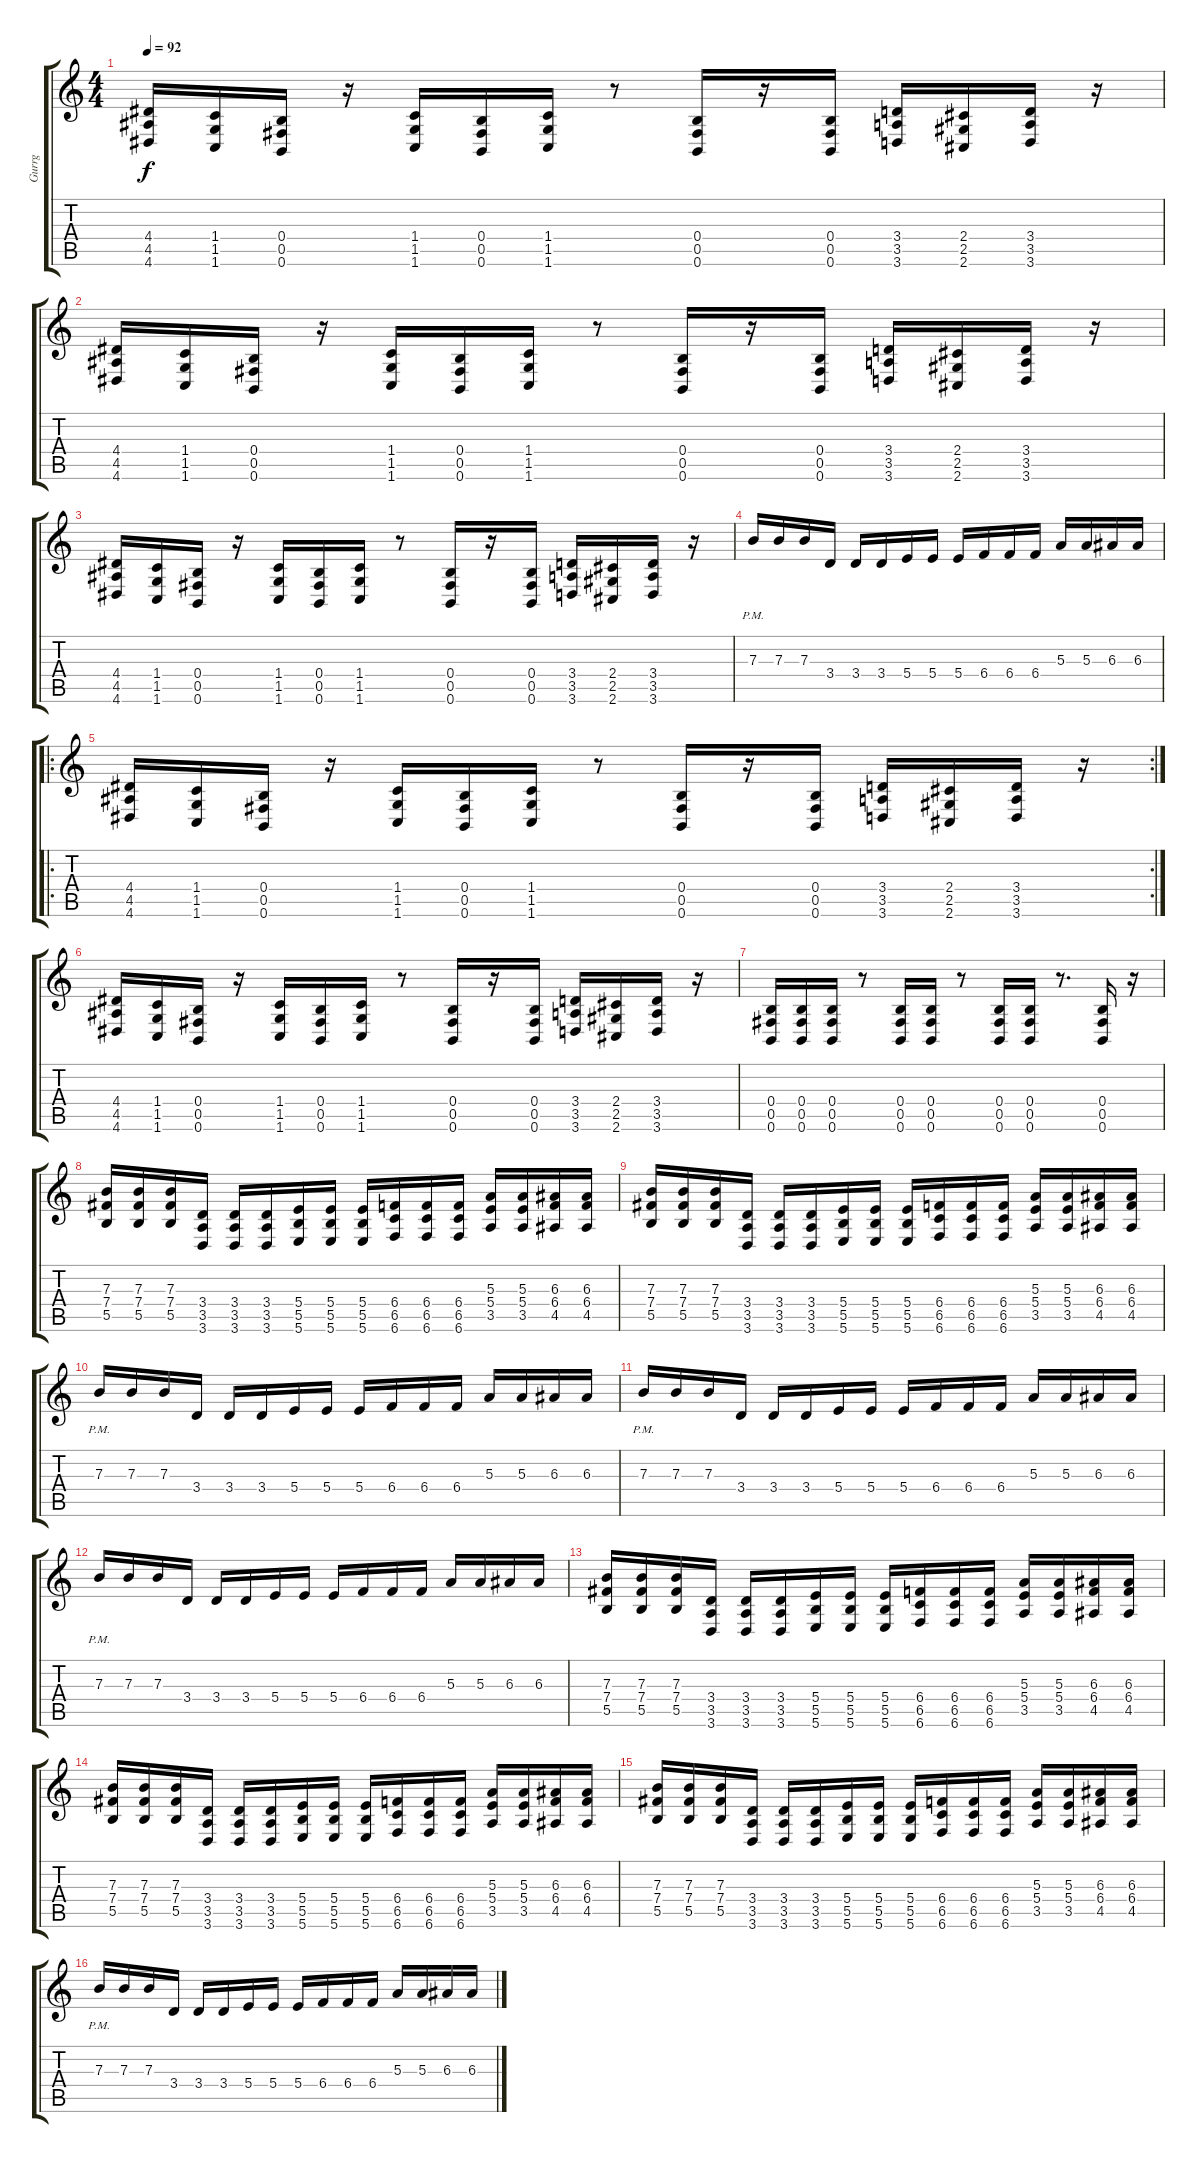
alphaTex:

\track ("Gurrg" "Gurrg") {instrument overdrivenguitar}
\staff {score tabs}
\tuning (Db4 Ab3 E3 B2 Gb2 B1) {hide}
\ts (4 4)
\tempo 92
\clef g2
\ks c
(4.4 4.5 4.6).16{dy f} (1.4 1.5 1.6).16 (0.4 0.5 0.6).16 r.16 (1.4 1.5 1.6).16 (0.4 0.5 0.6).16 (1.4 1.5 1.6).16 r.8 (0.4 0.5 0.6).16 r.16 (0.4 0.5 0.6).16 (3.4 3.5 3.6).16 (2.4 2.5 2.6).16 (3.4 3.5 3.6).16 r.16 |
(4.4 4.5 4.6).16 (1.4 1.5 1.6).16 (0.4 0.5 0.6).16 r.16 (1.4 1.5 1.6).16 (0.4 0.5 0.6).16 (1.4 1.5 1.6).16 r.8 (0.4 0.5 0.6).16 r.16 (0.4 0.5 0.6).16 (3.4 3.5 3.6).16 (2.4 2.5 2.6).16 (3.4 3.5 3.6).16 r.16 |
(4.4 4.5 4.6).16 (1.4 1.5 1.6).16 (0.4 0.5 0.6).16 r.16 (1.4 1.5 1.6).16 (0.4 0.5 0.6).16 (1.4 1.5 1.6).16 r.8 (0.4 0.5 0.6).16 r.16 (0.4 0.5 0.6).16 (3.4 3.5 3.6).16 (2.4 2.5 2.6).16 (3.4 3.5 3.6).16 r.16 |
7.3{pm}.16 7.3.16 7.3.16 3.4.16 3.4.16 3.4.16 5.4.16 5.4.16 5.4.16 6.4.16 6.4.16 6.4.16 5.3.16 5.3.16 6.3.16 6.3.16 |
\ro
\rc 2
(4.4 4.5 4.6).16 (1.4 1.5 1.6).16 (0.4 0.5 0.6).16 r.16 (1.4 1.5 1.6).16 (0.4 0.5 0.6).16 (1.4 1.5 1.6).16 r.8 (0.4 0.5 0.6).16 r.16 (0.4 0.5 0.6).16 (3.4 3.5 3.6).16 (2.4 2.5 2.6).16 (3.4 3.5 3.6).16 r.16 |
(4.4 4.5 4.6).16 (1.4 1.5 1.6).16 (0.4 0.5 0.6).16 r.16 (1.4 1.5 1.6).16 (0.4 0.5 0.6).16 (1.4 1.5 1.6).16 r.8 (0.4 0.5 0.6).16 r.16 (0.4 0.5 0.6).16 (3.4 3.5 3.6).16 (2.4 2.5 2.6).16 (3.4 3.5 3.6).16 r.16 |
(0.4 0.5 0.6).16 (0.4 0.5 0.6).16 (0.4 0.5 0.6).16 r.8 (0.4 0.5 0.6).16 (0.4 0.5 0.6).16 r.8 (0.4 0.5 0.6).16 (0.4 0.5 0.6).16 r.8{d} (0.4 0.5 0.6).16 r.16 |
(7.3 7.4 5.5).16 (7.3 7.4 5.5).16 (7.3 7.4 5.5).16 (3.4 3.5 3.6).16 (3.4 3.5 3.6).16 (3.4 3.5 3.6).16 (5.4 5.5 5.6).16 (5.4 5.5 5.6).16 (5.4 5.5 5.6).16 (6.4 6.5 6.6).16 (6.4 6.5 6.6).16 (6.4 6.5 6.6).16 (5.3 5.4 3.5).16 (5.3 5.4 3.5).16 (6.3 6.4 4.5).16 (6.3 6.4 4.5).16 |
(7.3 7.4 5.5).16 (7.3 7.4 5.5).16 (7.3 7.4 5.5).16 (3.4 3.5 3.6).16 (3.4 3.5 3.6).16 (3.4 3.5 3.6).16 (5.4 5.5 5.6).16 (5.4 5.5 5.6).16 (5.4 5.5 5.6).16 (6.4 6.5 6.6).16 (6.4 6.5 6.6).16 (6.4 6.5 6.6).16 (5.3 5.4 3.5).16 (5.3 5.4 3.5).16 (6.3 6.4 4.5).16 (6.3 6.4 4.5).16 |
7.3{pm}.16 7.3.16 7.3.16 3.4.16 3.4.16 3.4.16 5.4.16 5.4.16 5.4.16 6.4.16 6.4.16 6.4.16 5.3.16 5.3.16 6.3.16 6.3.16 |
7.3{pm}.16 7.3.16 7.3.16 3.4.16 3.4.16 3.4.16 5.4.16 5.4.16 5.4.16 6.4.16 6.4.16 6.4.16 5.3.16 5.3.16 6.3.16 6.3.16 |
7.3{pm}.16 7.3.16 7.3.16 3.4.16 3.4.16 3.4.16 5.4.16 5.4.16 5.4.16 6.4.16 6.4.16 6.4.16 5.3.16 5.3.16 6.3.16 6.3.16 |
(7.3 7.4 5.5).16 (7.3 7.4 5.5).16 (7.3 7.4 5.5).16 (3.4 3.5 3.6).16 (3.4 3.5 3.6).16 (3.4 3.5 3.6).16 (5.4 5.5 5.6).16 (5.4 5.5 5.6).16 (5.4 5.5 5.6).16 (6.4 6.5 6.6).16 (6.4 6.5 6.6).16 (6.4 6.5 6.6).16 (5.3 5.4 3.5).16 (5.3 5.4 3.5).16 (6.3 6.4 4.5).16 (6.3 6.4 4.5).16 |
(7.3 7.4 5.5).16 (7.3 7.4 5.5).16 (7.3 7.4 5.5).16 (3.4 3.5 3.6).16 (3.4 3.5 3.6).16 (3.4 3.5 3.6).16 (5.4 5.5 5.6).16 (5.4 5.5 5.6).16 (5.4 5.5 5.6).16 (6.4 6.5 6.6).16 (6.4 6.5 6.6).16 (6.4 6.5 6.6).16 (5.3 5.4 3.5).16 (5.3 5.4 3.5).16 (6.3 6.4 4.5).16 (6.3 6.4 4.5).16 |
(7.3 7.4 5.5).16 (7.3 7.4 5.5).16 (7.3 7.4 5.5).16 (3.4 3.5 3.6).16 (3.4 3.5 3.6).16 (3.4 3.5 3.6).16 (5.4 5.5 5.6).16 (5.4 5.5 5.6).16 (5.4 5.5 5.6).16 (6.4 6.5 6.6).16 (6.4 6.5 6.6).16 (6.4 6.5 6.6).16 (5.3 5.4 3.5).16 (5.3 5.4 3.5).16 (6.3 6.4 4.5).16 (6.3 6.4 4.5).16 |
7.3{pm}.16 7.3.16 7.3.16 3.4.16 3.4.16 3.4.16 5.4.16 5.4.16 5.4.16 6.4.16 6.4.16 6.4.16 5.3.16 5.3.16 6.3.16 6.3.16
